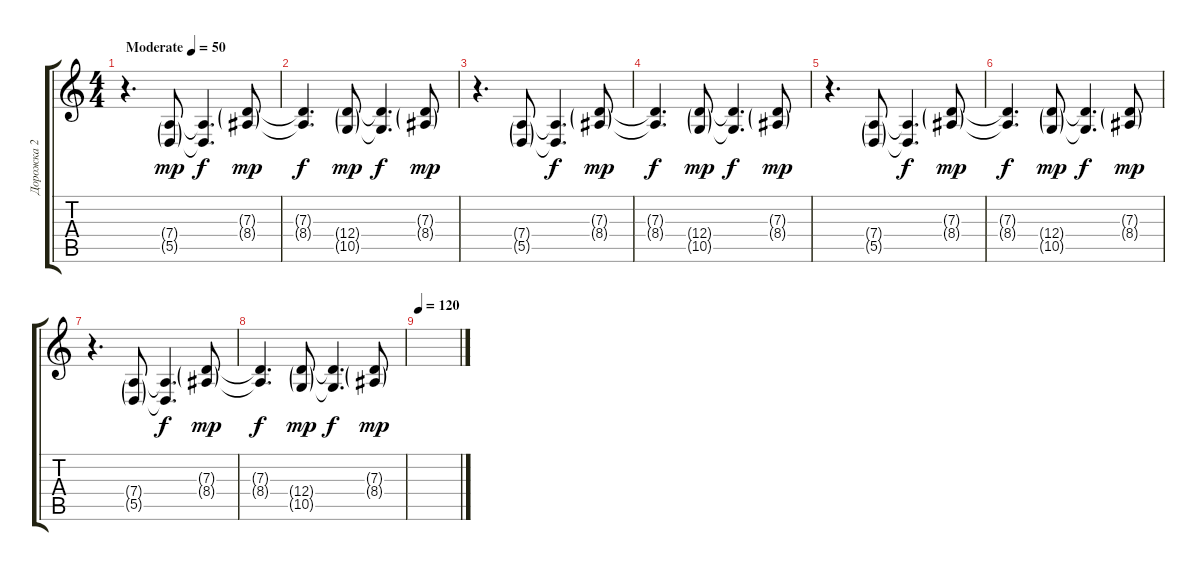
\track ("Дорожка 2" "Дорожка 2") {instrument guitarfretnoise}
\staff {score tabs}
\tuning (E4 B3 G3 D3 A2 D2) {hide}
\ts (4 4)
\tempo (50 "Moderate")
\clef g2
\ks c
r.4{d dy mp instrument guitarfretnoise} (7.4{g} 5.5{g}).8 (7.4{t} 5.5{t}).4{d dy f} (7.3{g} 8.4{g}).8{dy mp} |
(7.3{t} 8.4{t}).4{d dy f} (12.4{g} 10.5{g}).8{dy mp} (12.4{t} 10.5{t}).4{d dy f} (7.3{g} 8.4{g}).8{dy mp} |
r.4{d} (7.4{g} 5.5{g}).8 (7.4{t} 5.5{t}).4{d dy f} (7.3{g} 8.4{g}).8{dy mp} |
(7.3{t} 8.4{t}).4{d dy f} (12.4{g} 10.5{g}).8{dy mp} (12.4{t} 10.5{t}).4{d dy f} (7.3{g} 8.4{g}).8{dy mp} |
r.4{d} (7.4{g} 5.5{g}).8 (7.4{t} 5.5{t}).4{d dy f} (7.3{g} 8.4{g}).8{dy mp} |
(7.3{t} 8.4{t}).4{d dy f} (12.4{g} 10.5{g}).8{dy mp} (12.4{t} 10.5{t}).4{d dy f} (7.3{g} 8.4{g}).8{dy mp} |
r.4{d} (7.4{g} 5.5{g}).8 (7.4{t} 5.5{t}).4{d dy f} (7.3{g} 8.4{g}).8{dy mp} |
(7.3{t} 8.4{t}).4{d dy f} (12.4{g} 10.5{g}).8{dy mp} (12.4{t} 10.5{t}).4{d dy f} (7.3{g} 8.4{g}).8{dy mp} |
\tempo 120
